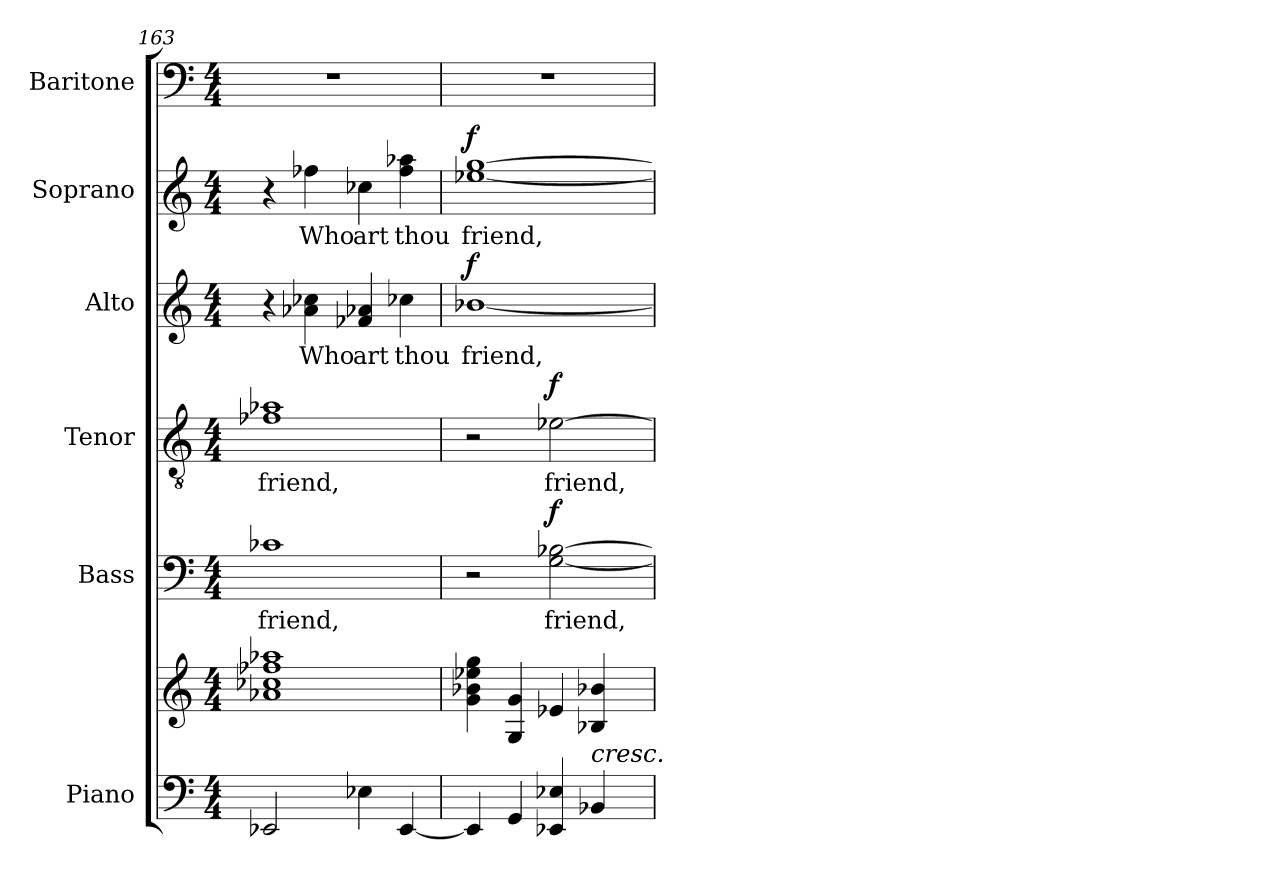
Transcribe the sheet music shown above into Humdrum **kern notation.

**kern	**kern	**kern	**text	**dynam	**kern	**text	**dynam	**kern	**text	**dynam	**kern	**text	**dynam	**kern
*part6	*part6	*part5	*part5	*part5	*part4	*part4	*part4	*part3	*part3	*part3	*part2	*part2	*part2	*part1
*staff7	*staff6	*staff5	*staff5	*staff5	*staff4	*staff4	*staff4	*staff3	*staff3	*staff3	*staff2	*staff2	*staff2	*staff1
*I"Piano	*	*I"Bass	*	*	*I"Tenor	*	*	*I"Alto	*	*	*I"Soprano	*	*	*I"Baritone
*	*	*I'B	*	*	*I'T	*	*	*I'A	*	*	*I'S	*	*	*
*clefF4	*clefG2	*clefF4	*	*	*clefGv2	*	*	*clefG2	*	*	*clefG2	*	*	*clefF4
*k[]	*k[]	*k[]	*	*	*k[]	*	*	*k[]	*	*	*k[]	*	*	*k[]
*C:	*C:	*C:	*	*	*C:	*	*	*C:	*	*	*C:	*	*	*C:
*M4/4	*M4/4	*M4/4	*	*	*M4/4	*	*	*M4/4	*	*	*M4/4	*	*	*M4/4
=163	=163	=163	=163	=163	=163	=163	=163	=163	=163	=163	=163	=163	=163	=163
!	!	!	!LO:LY:b	!	!	!LO:LY:b	!	!	!	!	!	!	!	!
2EE-X	1a-X 1cc-X 1ff-X 1aa-X	1c-X	friend,	.	1f-X 1a-X	friend,	.	4r	.	.	4r	.	.	1r
!	!	!	!	!	!	!	!	!	!LO:LY:b	!	!	!LO:LY:b	!	!
.	.	.	.	.	.	.	.	4a-X 4cc-X	Who	.	4ff-X	Who	.	.
!	!	!	!	!	!	!	!	!	!LO:LY:b	!	!	!LO:LY:b	!	!
4E-X	.	.	.	.	.	.	.	4f-X 4a-X	art	.	4cc-X	art	.	.
!	!	!	!	!	!	!	!	!	!LO:LY:b	!	!	!LO:LY:b	!	!
[4EE-	.	.	.	.	.	.	.	4cc-X	thou	.	4ff- 4aa-X	thou	.	.
=164	=164	=164	=164	=164	=164	=164	=164	=164	=164	=164	=164	=164	=164	=164
!	!	!	!	!	!	!	!	!	!LO:LY:b	!LO:DY:b	!	!LO:LY:b	!LO:DY:b	!
4EE-]	4g 4b-X 4ee-X 4gg	2r	.	.	2r	.	.	[1b-X/	friend,	f	[1ee-X [1gg	friend,	f	1r
4GG	4G 4g	.	.	.	.	.	.	.	.	.	.	.	.	.
!	!	!	!LO:LY:b	!LO:DY:b	!	!LO:LY:b	!LO:DY:b	!	!	!	!	!	!	!
4EE- 4E-X	4e-X	[2G [2B-X	friend,	f	[2e-X	friend,	f	.	.	.	.	.	.	.
!LO:TX:a:i:t=cresc.	!	!	!	!	!	!	!	!	!	!	!	!	!	!
4BB-X	4B-X 4b-X	.	.	.	.	.	.	.	.	.	.	.	.	.
=	=	=	=	=	=	=	=	=	=	=	=	=	=	=
*-	*-	*-	*-	*-	*-	*-	*-	*-	*-	*-	*-	*-	*-	*-
